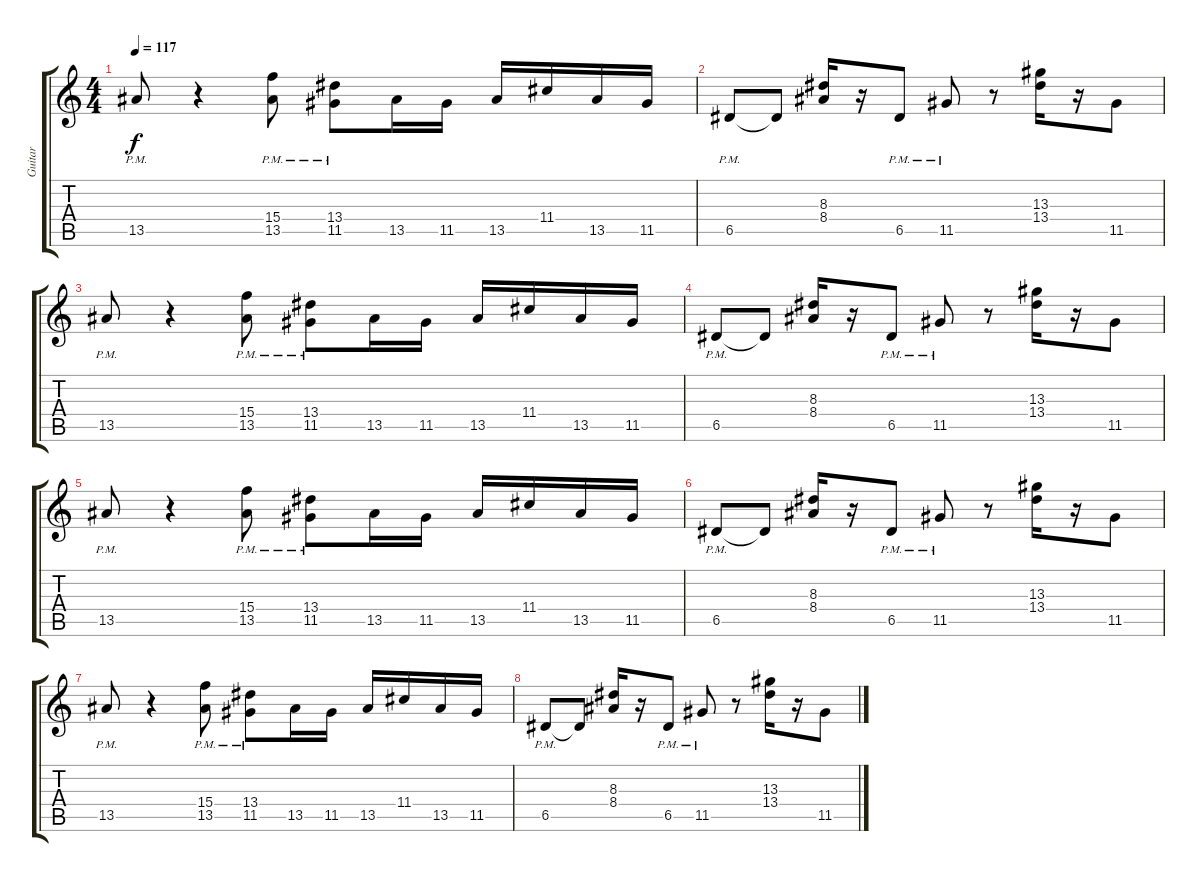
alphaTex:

\track ("Guitar " "Guitar ") {instrument distortionguitar}
\staff {score tabs}
\tuning (E4 B3 G3 D3 A2 E2) {hide}
\ts (4 4)
\tempo 117
\clef g2
\ks c
13.5{pm}.8{dy f} r.4 (15.4{pm} 13.5{pm}).8 (13.4{pm} 11.5{pm}).8 13.5.16 11.5.16 13.5.16 11.4.16 13.5.16 11.5.16 |
6.5{pm}.8 6.5{t}.8 (8.3 8.4).16 r.16 6.5{pm}.8 11.5{pm}.8 r.8 (13.3 13.4).16 r.16 11.5.8 |
13.5{pm}.8 r.4 (15.4{pm} 13.5{pm}).8 (13.4{pm} 11.5{pm}).8 13.5.16 11.5.16 13.5.16 11.4.16 13.5.16 11.5.16 |
6.5{pm}.8 6.5{t}.8 (8.3 8.4).16 r.16 6.5{pm}.8 11.5{pm}.8 r.8 (13.3 13.4).16 r.16 11.5.8 |
13.5{pm}.8 r.4 (15.4{pm} 13.5{pm}).8 (13.4{pm} 11.5{pm}).8 13.5.16 11.5.16 13.5.16 11.4.16 13.5.16 11.5.16 |
6.5{pm}.8 6.5{t}.8 (8.3 8.4).16 r.16 6.5{pm}.8 11.5{pm}.8 r.8 (13.3 13.4).16 r.16 11.5.8 |
13.5{pm}.8 r.4 (15.4{pm} 13.5{pm}).8 (13.4{pm} 11.5{pm}).8 13.5.16 11.5.16 13.5.16 11.4.16 13.5.16 11.5.16 |
6.5{pm}.8 6.5{t}.8 (8.3 8.4).16 r.16 6.5{pm}.8 11.5{pm}.8 r.8 (13.3 13.4).16 r.16 11.5.8
